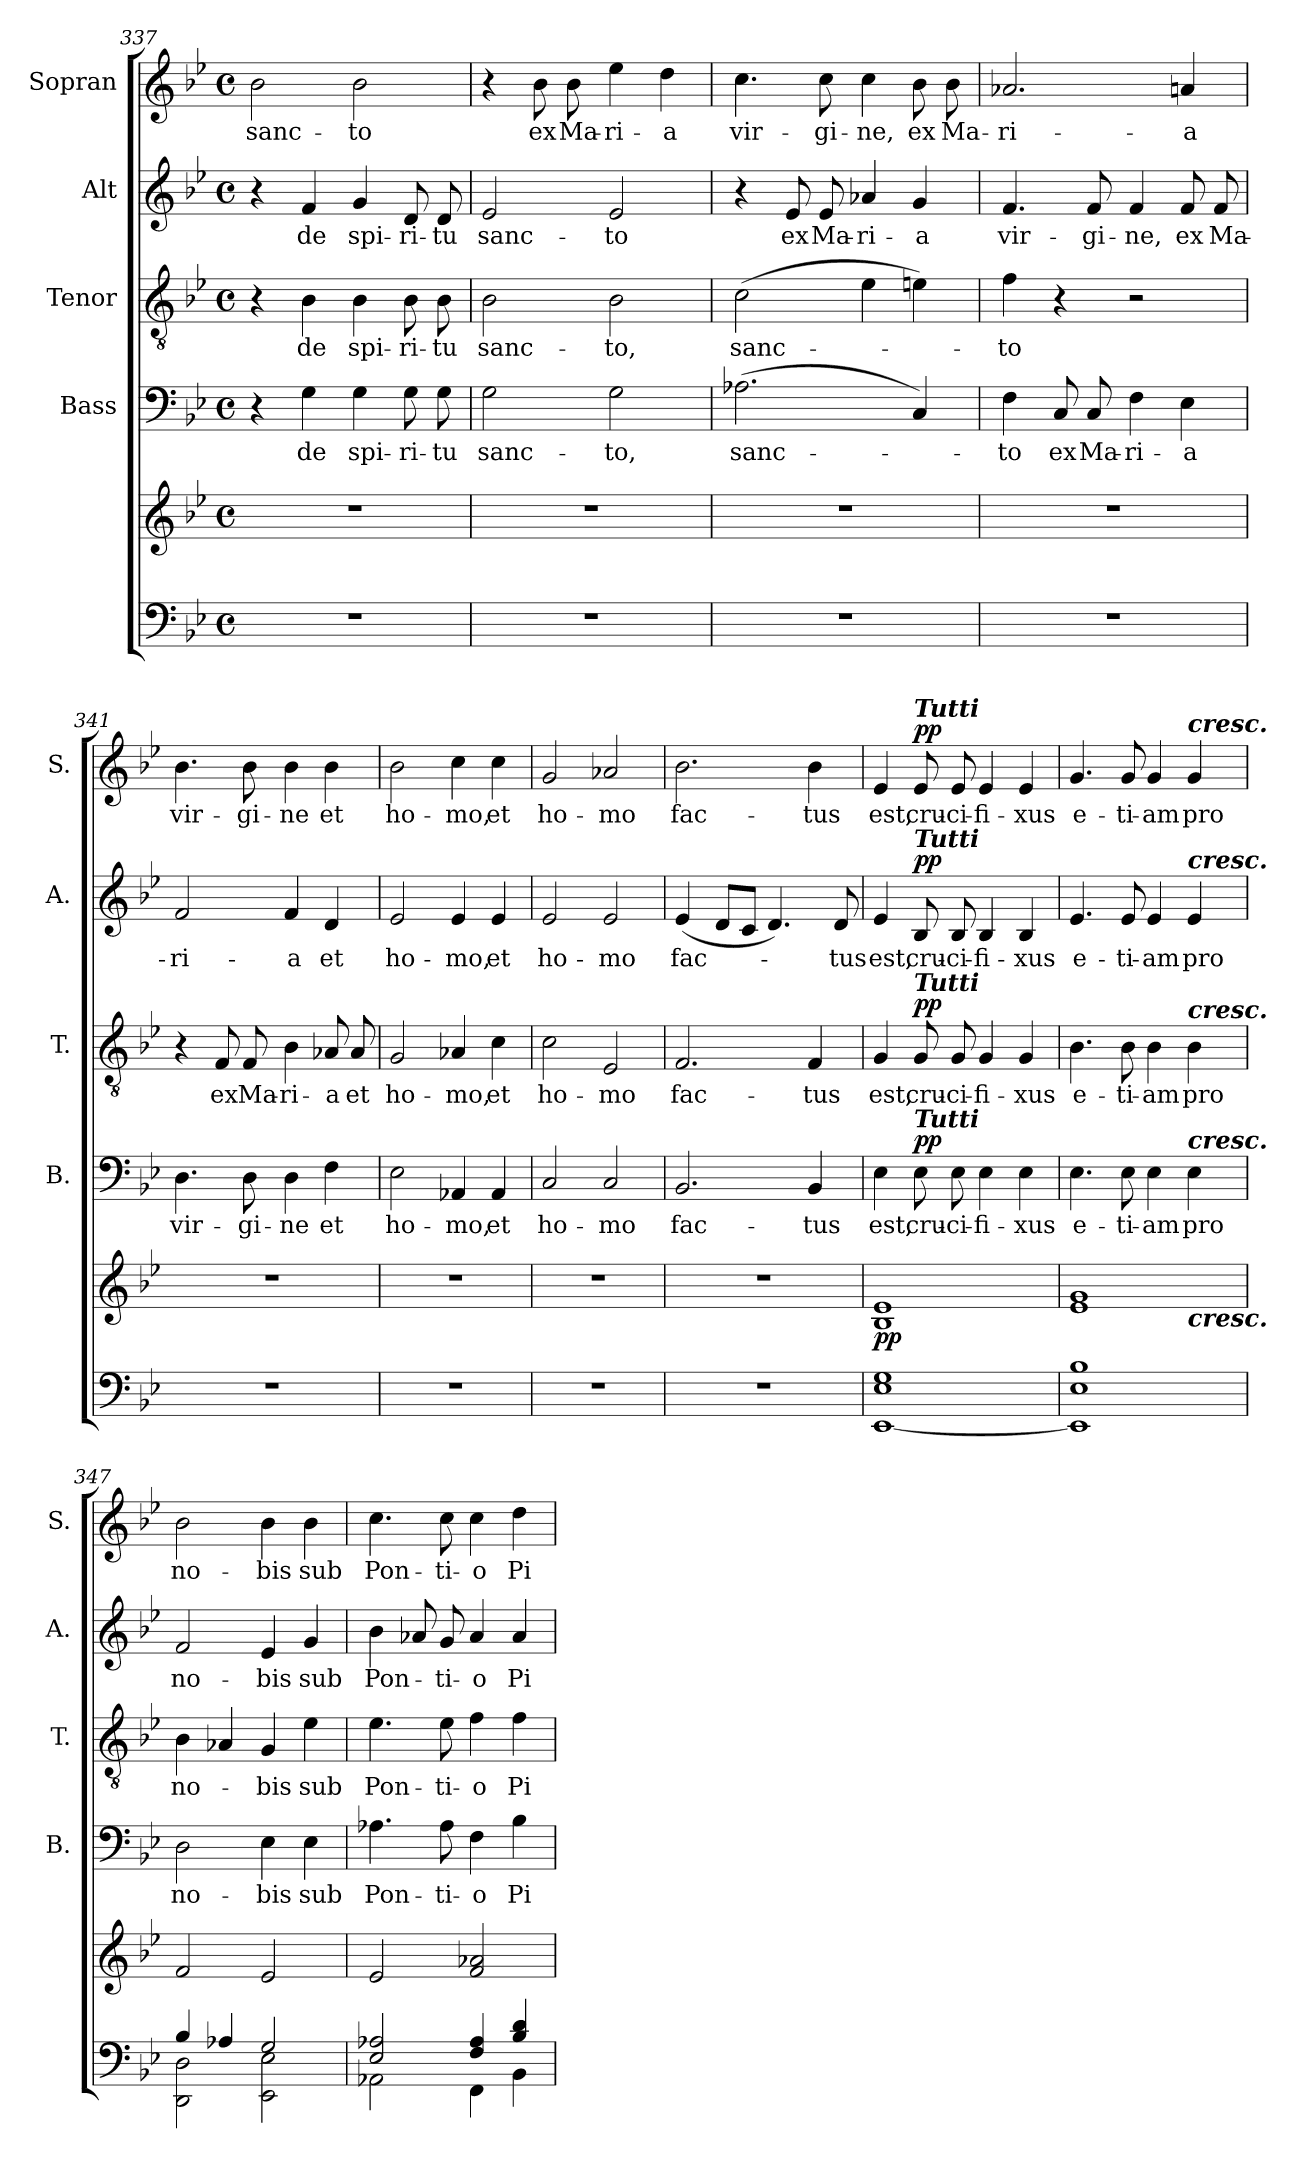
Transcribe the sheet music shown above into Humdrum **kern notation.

**kern	**kern	**dynam	**kern	**text	**dynam	**kern	**text	**dynam	**kern	**text	**dynam	**kern	**text	**dynam
*part5	*part5	*part5	*part4	*part4	*part4	*part3	*part3	*part3	*part2	*part2	*part2	*part1	*part1	*part1
*staff6	*staff5	*staff5/6	*staff4	*staff4	*staff4	*staff3	*staff3	*staff3	*staff2	*staff2	*staff2	*staff1	*staff1	*staff1
*	*	*	*I"Bass	*	*	*I"Tenor	*	*	*I"Alt	*	*	*I"Sopran	*	*
*	*	*	*I'B.	*	*	*I'T.	*	*	*I'A.	*	*	*I'S.	*	*
!!LO:PB:g=z
*clefF4	*clefG2	*	*clefF4	*	*	*clefGv2	*	*	*clefG2	*	*	*clefG2	*	*
*k[b-e-]	*k[b-e-]	*	*k[b-e-]	*	*	*k[b-e-]	*	*	*k[b-e-]	*	*	*k[b-e-]	*	*
*B-:	*B-:	*	*B-:	*	*	*B-:	*	*	*B-:	*	*	*B-:	*	*
*M4/4	*M4/4	*	*M4/4	*	*	*M4/4	*	*	*M4/4	*	*	*M4/4	*	*
*met(c)	*met(c)	*	*met(c)	*	*	*met(c)	*	*	*met(c)	*	*	*met(c)	*	*
=337	=337	=337	=337	=337	=337	=337	=337	=337	=337	=337	=337	=337	=337	=337
!	!	!	!	!	!	!	!	!	!	!	!	!	!LO:LY:b	!
1r	1r	.	4r	.	.	4r	.	.	4r	.	.	2b-\	sanc-	.
!	!	!	!	!LO:LY:b	!	!	!LO:LY:b	!	!	!LO:LY:b	!	!	!	!
.	.	.	4G\	de	.	4B-\	de	.	4f/	de	.	.	.	.
!	!	!	!	!LO:LY:b	!	!	!LO:LY:b	!	!	!LO:LY:b	!	!	!LO:LY:b	!
.	.	.	4G\	spi-	.	4B-\	spi-	.	4g/	spi-	.	2b-\	-to	.
!	!	!	!	!LO:LY:b	!	!	!LO:LY:b	!	!	!LO:LY:b	!	!	!	!
.	.	.	8G\	-ri-	.	8B-\	-ri-	.	8d/	-ri-	.	.	.	.
!	!	!	!	!LO:LY:b	!	!	!LO:LY:b	!	!	!LO:LY:b	!	!	!	!
.	.	.	8G\	-tu	.	8B-\	-tu	.	8d/	-tu	.	.	.	.
=338	=338	=338	=338	=338	=338	=338	=338	=338	=338	=338	=338	=338	=338	=338
!	!	!	!	!LO:LY:b	!	!	!LO:LY:b	!	!	!LO:LY:b	!	!	!	!
1r	1r	.	2G\	sanc-	.	2B-\	sanc-	.	2e-/	sanc-	.	4r	.	.
!	!	!	!	!	!	!	!	!	!	!	!	!	!LO:LY:b	!
.	.	.	.	.	.	.	.	.	.	.	.	8b-\	ex	.
!	!	!	!	!	!	!	!	!	!	!	!	!	!LO:LY:b	!
.	.	.	.	.	.	.	.	.	.	.	.	8b-\	Ma-	.
!	!	!	!	!LO:LY:b	!	!	!LO:LY:b	!	!	!LO:LY:b	!	!	!LO:LY:b	!
.	.	.	2G\	-to,	.	2B-\	-to,	.	2e-/	-to	.	4ee-\	-ri-	.
!	!	!	!	!	!	!	!	!	!	!	!	!	!LO:LY:b	!
.	.	.	.	.	.	.	.	.	.	.	.	4dd\	-a	.
=339	=339	=339	=339	=339	=339	=339	=339	=339	=339	=339	=339	=339	=339	=339
!	!	!	!	!LO:LY:b	!	!	!LO:LY:b	!	!	!	!	!	!LO:LY:b	!
1r	1r	.	(>2.A-X\	sanc-	.	(>2c\	sanc-	.	4r	.	.	4.cc\	vir-	.
!	!	!	!	!	!	!	!	!	!	!LO:LY:b	!	!	!	!
.	.	.	.	.	.	.	.	.	8e-/	ex	.	.	.	.
!	!	!	!	!	!	!	!	!	!	!LO:LY:b	!	!	!LO:LY:b	!
.	.	.	.	.	.	.	.	.	8e-/	Ma-	.	8cc\	-gi-	.
!	!	!	!	!	!	!	!	!	!	!LO:LY:b	!	!	!LO:LY:b	!
.	.	.	.	.	.	4e-\	.	.	4a-X/	-ri-	.	4cc\	-ne,	.
!	!	!	!	!	!	!	!	!	!	!LO:LY:b	!	!	!LO:LY:b	!
.	.	.	4C/)	.	.	4en\)	.	.	4g/	-a	.	8b-\	ex	.
!	!	!	!	!	!	!	!	!	!	!	!	!	!LO:LY:b	!
.	.	.	.	.	.	.	.	.	.	.	.	8b-\	Ma-	.
=340	=340	=340	=340	=340	=340	=340	=340	=340	=340	=340	=340	=340	=340	=340
!	!	!	!	!LO:LY:b	!	!	!LO:LY:b	!	!	!LO:LY:b	!	!	!LO:LY:b	!
1r	1r	.	4F\	-to	.	4f\	-to	.	4.f/	vir-	.	2.a-X/	-ri-	.
!	!	!	!	!LO:LY:b	!	!	!	!	!	!	!	!	!	!
.	.	.	8C/	ex	.	4r	.	.	.	.	.	.	.	.
!	!	!	!	!LO:LY:b	!	!	!	!	!	!LO:LY:b	!	!	!	!
.	.	.	8C/	Ma-	.	.	.	.	8f/	-gi-	.	.	.	.
!	!	!	!	!LO:LY:b	!	!	!	!	!	!LO:LY:b	!	!	!	!
.	.	.	4F\	-ri-	.	2r	.	.	4f/	-ne,	.	.	.	.
!	!	!	!	!LO:LY:b	!	!	!	!	!	!LO:LY:b	!	!	!LO:LY:b	!
.	.	.	4E-\	-a	.	.	.	.	8f/	ex	.	4an/	-a	.
!	!	!	!	!	!	!	!	!	!	!LO:LY:b	!	!	!	!
.	.	.	.	.	.	.	.	.	8f/	Ma-	.	.	.	.
=341	=341	=341	=341	=341	=341	=341	=341	=341	=341	=341	=341	=341	=341	=341
!	!	!	!	!LO:LY:b	!	!	!	!	!	!LO:LY:b	!	!	!LO:LY:b	!
1r	1r	.	4.D\	vir-	.	4r	.	.	2f/	-ri-	.	4.b-\	vir-	.
!	!	!	!	!	!	!	!LO:LY:b	!	!	!	!	!	!	!
.	.	.	.	.	.	8F/	ex	.	.	.	.	.	.	.
!	!	!	!	!LO:LY:b	!	!	!LO:LY:b	!	!	!	!	!	!LO:LY:b	!
.	.	.	8D\	-gi-	.	8F/	Ma-	.	.	.	.	8b-\	-gi-	.
!	!	!	!	!LO:LY:b	!	!	!LO:LY:b	!	!	!LO:LY:b	!	!	!LO:LY:b	!
.	.	.	4D\	-ne	.	4B-\	-ri-	.	4f/	-a	.	4b-\	-ne	.
!	!	!	!	!LO:LY:b	!	!	!LO:LY:b	!	!	!LO:LY:b	!	!	!LO:LY:b	!
.	.	.	4F\	et	.	8A-X/	-a	.	4d/	et	.	4b-\	et	.
!	!	!	!	!	!	!	!LO:LY:b	!	!	!	!	!	!	!
.	.	.	.	.	.	8A-/	et	.	.	.	.	.	.	.
!!LO:LB:g=z
=342	=342	=342	=342	=342	=342	=342	=342	=342	=342	=342	=342	=342	=342	=342
!	!	!	!	!LO:LY:b	!	!	!LO:LY:b	!	!	!LO:LY:b	!	!	!LO:LY:b	!
1r	1r	.	2E-\	ho-	.	2G/	ho-	.	2e-/	ho-	.	2b-\	ho-	.
!	!	!	!	!LO:LY:b	!	!	!LO:LY:b	!	!	!LO:LY:b	!	!	!LO:LY:b	!
.	.	.	4AA-X/	-mo,	.	4A-X/	-mo,	.	4e-/	-mo,	.	4cc\	-mo,	.
!	!	!	!	!LO:LY:b	!	!	!LO:LY:b	!	!	!LO:LY:b	!	!	!LO:LY:b	!
.	.	.	4AA-/	et	.	4c\	et	.	4e-/	et	.	4cc\	et	.
=343	=343	=343	=343	=343	=343	=343	=343	=343	=343	=343	=343	=343	=343	=343
!	!	!	!	!LO:LY:b	!	!	!LO:LY:b	!	!	!LO:LY:b	!	!	!LO:LY:b	!
1r	1r	.	2C/	ho-	.	2c\	ho-	.	2e-/	ho-	.	2g/	ho-	.
!	!	!	!	!LO:LY:b	!	!	!LO:LY:b	!	!	!LO:LY:b	!	!	!LO:LY:b	!
.	.	.	2C/	-mo	.	2E-/	-mo	.	2e-/	-mo	.	2a-X/	-mo	.
=344	=344	=344	=344	=344	=344	=344	=344	=344	=344	=344	=344	=344	=344	=344
!	!	!	!	!LO:LY:b	!	!	!LO:LY:b	!	!	!LO:LY:b	!	!	!LO:LY:b	!
1r	1r	.	2.BB-/	fac-	.	2.F/	fac-	.	(<4e-/	fac-	.	2.b-\	fac-	.
.	.	.	.	.	.	.	.	.	8d/L	.	.	.	.	.
.	.	.	.	.	.	.	.	.	8c/J	.	.	.	.	.
.	.	.	.	.	.	.	.	.	4.d/)	.	.	.	.	.
!	!	!	!	!LO:LY:b	!	!	!LO:LY:b	!	!	!	!	!	!LO:LY:b	!
.	.	.	4BB-/	-tus	.	4F/	-tus	.	.	.	.	4b-\	-tus	.
!	!	!	!	!	!	!	!	!	!	!LO:LY:b	!	!	!	!
.	.	.	.	.	.	.	.	.	8d/	-tus	.	.	.	.
=345	=345	=345	=345	=345	=345	=345	=345	=345	=345	=345	=345	=345	=345	=345
*^	*	*	*	*	*	*	*	*	*	*	*	*	*	*
!	!	!	!LO:DY:b	!	!LO:LY:b	!	!	!LO:LY:b	!	!	!LO:LY:b	!	!	!LO:LY:b	!
1E- 1G	[<1EE-	1B- 1e-	pp	4E-\	est,	.	4G/	est,	.	4e-/	est,	.	4e-/	est,	.
!	!	!	!	!	!	!	!	!	!	!	!	!	!LO:TX:a:Bi:t=Tutti	!	!
!	!	!	!	!	!	!	!	!	!	!LO:TX:a:Bi:t=Tutti	!	!	!	!	!
!	!	!	!	!	!	!	!LO:TX:a:Bi:t=Tutti	!	!	!	!	!	!	!	!
!	!	!	!	!LO:TX:a:Bi:t=Tutti	!	!	!	!	!	!	!	!	!	!	!
!	!	!	!	!	!LO:LY:b	!LO:DY:a	!	!LO:LY:b	!LO:DY:a	!	!LO:LY:b	!LO:DY:a	!	!LO:LY:b	!LO:DY:a
.	.	.	.	8E-\	cru-	pp	8G/	cru-	pp	8B-/	cru-	pp	8e-/	cru-	pp
!	!	!	!	!	!LO:LY:b	!	!	!LO:LY:b	!	!	!LO:LY:b	!	!	!LO:LY:b	!
.	.	.	.	8E-\	-ci-	.	8G/	-ci-	.	8B-/	-ci-	.	8e-/	-ci-	.
!	!	!	!	!	!LO:LY:b	!	!	!LO:LY:b	!	!	!LO:LY:b	!	!	!LO:LY:b	!
.	.	.	.	4E-\	-fi-	.	4G/	-fi-	.	4B-/	-fi-	.	4e-/	-fi-	.
!	!	!	!	!	!LO:LY:b	!	!	!LO:LY:b	!	!	!LO:LY:b	!	!	!LO:LY:b	!
.	.	.	.	4E-\	-xus	.	4G/	-xus	.	4B-/	-xus	.	4e-/	-xus	.
=346	=346	=346	=346	=346	=346	=346	=346	=346	=346	=346	=346	=346	=346	=346	=346
!	!	!	!	!	!LO:LY:b	!	!	!LO:LY:b	!	!	!LO:LY:b	!	!	!LO:LY:b	!
*	*	*^	*	*	*	*	*	*	*	*	*	*	*	*	*
1E- 1B-	1EE-]	1e- 1g	2.ryy	.	4.E-\	e-	.	4.B-\	e-	.	4.e-/	e-	.	4.g/	e-	.
!	!	!	!	!	!	!LO:LY:b	!	!	!LO:LY:b	!	!	!LO:LY:b	!	!	!LO:LY:b	!
.	.	.	.	.	8E-\	-ti-	.	8B-\	-ti-	.	8e-/	-ti-	.	8g/	-ti-	.
!	!	!	!	!	!	!LO:LY:b	!	!	!LO:LY:b	!	!	!LO:LY:b	!	!	!LO:LY:b	!
.	.	.	.	.	4E-\	-am	.	4B-\	-am	.	4e-/	-am	.	4g/	-am	.
!	!	!	!	!	!	!	!	!	!	!	!	!	!	!LO:TX:a:Bi:t=cresc.	!	!
!	!	!	!	!	!	!	!	!	!	!	!LO:TX:a:Bi:t=cresc.	!	!	!	!	!
!	!	!	!	!	!	!	!	!LO:TX:a:Bi:t=cresc.	!	!	!	!	!	!	!	!
!	!	!	!	!	!LO:TX:a:Bi:t=cresc.	!	!	!	!	!	!	!	!	!	!	!
!	!	!	!LO:TX:b:Bi:t=cresc.	!	!	!	!	!	!	!	!	!	!	!	!	!
!	!	!	!	!	!	!LO:LY:b	!	!	!LO:LY:b	!	!	!LO:LY:b	!	!	!LO:LY:b	!
.	.	.	4ryy	.	4E-\	pro	.	4B-\	pro	.	4e-/	pro	.	4g/	pro	.
=347	=347	=347	=347	=347	=347	=347	=347	=347	=347	=347	=347	=347	=347	=347	=347	=347
!	!	!	!	!	!	!LO:LY:b	!	!	!LO:LY:b	!	!	!LO:LY:b	!	!	!LO:LY:b	!
*	*	*v	*v	*	*	*	*	*	*	*	*	*	*	*	*	*
4B-/	2DD\ 2D\	2f/	.	2D\	no-	.	4B-\	no-	.	2f/	no-	.	2b-\	no-	.
4A-X/	.	.	.	.	.	.	4A-X/	.	.	.	.	.	.	.	.
!	!	!	!	!	!LO:LY:b	!	!	!LO:LY:b	!	!	!LO:LY:b	!	!	!LO:LY:b	!
2G/	2EE-\ 2E-\	2e-/	.	4E-\	-bis	.	4G/	-bis	.	4e-/	-bis	.	4b-\	-bis	.
!	!	!	!	!	!LO:LY:b	!	!	!LO:LY:b	!	!	!LO:LY:b	!	!	!LO:LY:b	!
.	.	.	.	4E-\	sub	.	4e-\	sub	.	4g/	sub	.	4b-\	sub	.
!!LO:PB:g=z
=348	=348	=348	=348	=348	=348	=348	=348	=348	=348	=348	=348	=348	=348	=348	=348
!	!	!	!	!	!LO:LY:b	!	!	!LO:LY:b	!	!	!LO:LY:b	!	!	!LO:LY:b	!
2E-/ 2A-X/	2AA-X\	2e-/	.	4.A-X\	Pon-	.	4.e-\	Pon-	.	4b-\	Pon-	.	4.cc\	Pon-	.
.	.	.	.	.	.	.	.	.	.	8a-X/	.	.	.	.	.
!	!	!	!	!	!LO:LY:b	!	!	!LO:LY:b	!	!	!LO:LY:b	!	!	!LO:LY:b	!
.	.	.	.	8A-\	-ti-	.	8e-\	-ti-	.	8g/	-ti-	.	8cc\	-ti-	.
!	!	!	!	!	!LO:LY:b	!	!	!LO:LY:b	!	!	!LO:LY:b	!	!	!LO:LY:b	!
4F/ 4A-/	4FF\	2f/ 2a-X/	.	4F\	-o	.	4f\	-o	.	4a-/	-o	.	4cc\	-o	.
!	!	!	!	!	!LO:LY:b	!	!	!LO:LY:b	!	!	!LO:LY:b	!	!	!LO:LY:b	!
4B-/ 4d/	4BB-\	.	.	4B-\	Pi-	.	4f\	Pi-	.	4a-/	Pi-	.	4dd\	Pi-	.
*v	*v	*	*	*	*	*	*	*	*	*	*	*	*	*	*
=	=	=	=	=	=	=	=	=	=	=	=	=	=	=
*-	*-	*-	*-	*-	*-	*-	*-	*-	*-	*-	*-	*-	*-	*-
